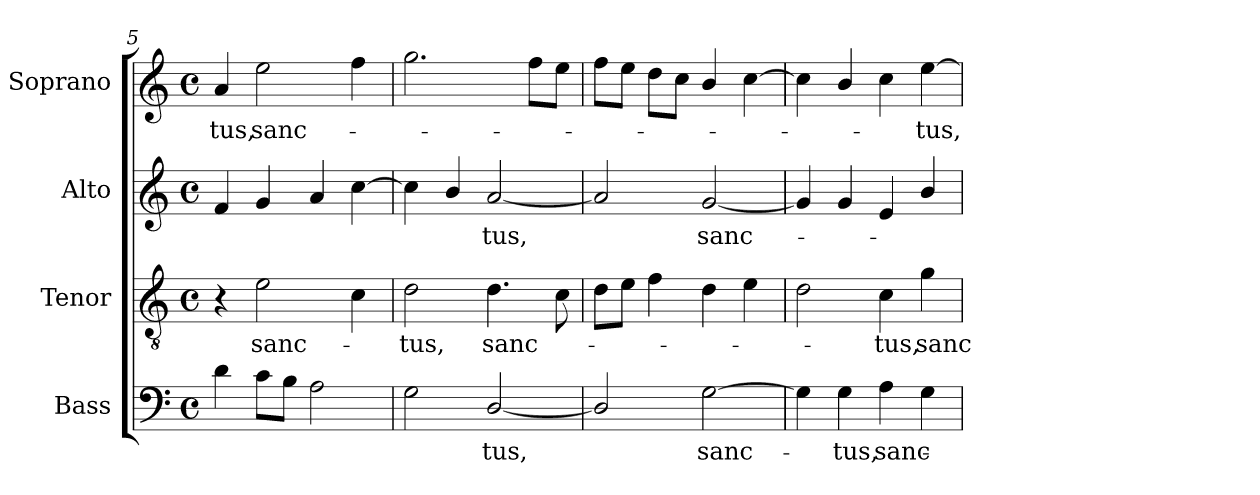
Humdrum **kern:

**kern	**text	**kern	**text	**kern	**text	**kern	**text
*part4	*part4	*part3	*part3	*part2	*part2	*part1	*part1
*staff4	*staff4	*staff3	*staff3	*staff2	*staff2	*staff1	*staff1
*I"Bass	*	*I"Tenor	*	*I"Alto	*	*I"Soprano	*
*I'B.	*	*I'T.	*	*I'A.	*	*I'S.	*
*clefF4	*	*clefGv2	*	*clefG2	*	*clefG2	*
*	*	*ITrd7c12	*	*	*	*	*
*k[]	*	*k[]	*	*k[]	*	*k[]	*
*C:	*	*C:	*	*C:	*	*C:	*
*M4/4	*	*M4/4	*	*M4/4	*	*M4/4	*
*met(c)	*	*met(c)	*	*met(c)	*	*met(c)	*
=5	=5	=5	=5	=5	=5	=5	=5
!	!	!	!	!	!	!	!LO:LY:b:color=#000000
4di\	.	4r	.	4fi/	.	4ai/	-tus,
!	!	!	!LO:LY:b:color=#000000	!	!	!	!
!	!	!	!	!	!	!	!LO:LY:b:color=#000000
8ci\L	.	2Ei\	sanc-	4gi/	.	2eei\	sanc-
8Bi\J	.	.	.	.	.	.	.
2Ai\	.	.	.	4ai/	.	.	.
.	.	4Ci\	.	[4cci\	.	4ffi\	.
!!LO:LB:g=z
=6	=6	=6	=6	=6	=6	=6	=6
!	!	!	!LO:LY:b:color=#000000	!	!	!	!
2Gi\	.	2Di\	-tus,	4cci\]	.	2.ggi\	.
.	.	.	.	4bi/	.	.	.
!	!LO:LY:b:color=#000000	!	!	!	!	!	!
!	!	!	!LO:LY:b:color=#000000	!	!	!	!
!	!	!	!	!	!LO:LY:b:color=#000000	!	!
[2Di/	-tus,	4.Di\	sanc-	[2ai/	-tus,	.	.
.	.	.	.	.	.	8ffi\L	.
.	.	8Ci\	.	.	.	8eei\J	.
=7	=7	=7	=7	=7	=7	=7	=7
2Di/]	.	8Di\L	.	2ai/]	.	8ffi\L	.
.	.	8Ei\J	.	.	.	8eei\J	.
.	.	4Fi\	.	.	.	8ddi\L	.
.	.	.	.	.	.	8cci\J	.
!	!LO:LY:b:color=#000000	!	!	!	!	!	!
!	!	!	!	!	!LO:LY:b:color=#000000	!	!
[2Gi\	sanc-	4Di\	.	[2gi/	sanc-	4bi/	.
.	.	4Ei\	.	.	.	[4cci\	.
=8	=8	=8	=8	=8	=8	=8	=8
4Gi\]	.	2Di\	.	4gi/]	.	4cci\]	.
!	!LO:LY:b:color=#000000	!	!	!	!	!	!
4Gi\	-tus,	.	.	4gi/	.	4bi/	.
!	!LO:LY:b:color=#000000	!	!	!	!	!	!
!	!	!	!LO:LY:b:color=#000000	!	!	!	!
4Ai\	sanc-	4Ci\	-tus,	4ei/	.	4cci\	.
!	!	!	!LO:LY:b:color=#000000	!	!	!	!
!	!	!	!	!	!	!	!LO:LY:b:color=#000000
4Gi\	.	4Gi\	sanc-	4bi/	.	[4eei\	-tus,
=	=	=	=	=	=	=	=
*-	*-	*-	*-	*-	*-	*-	*-
